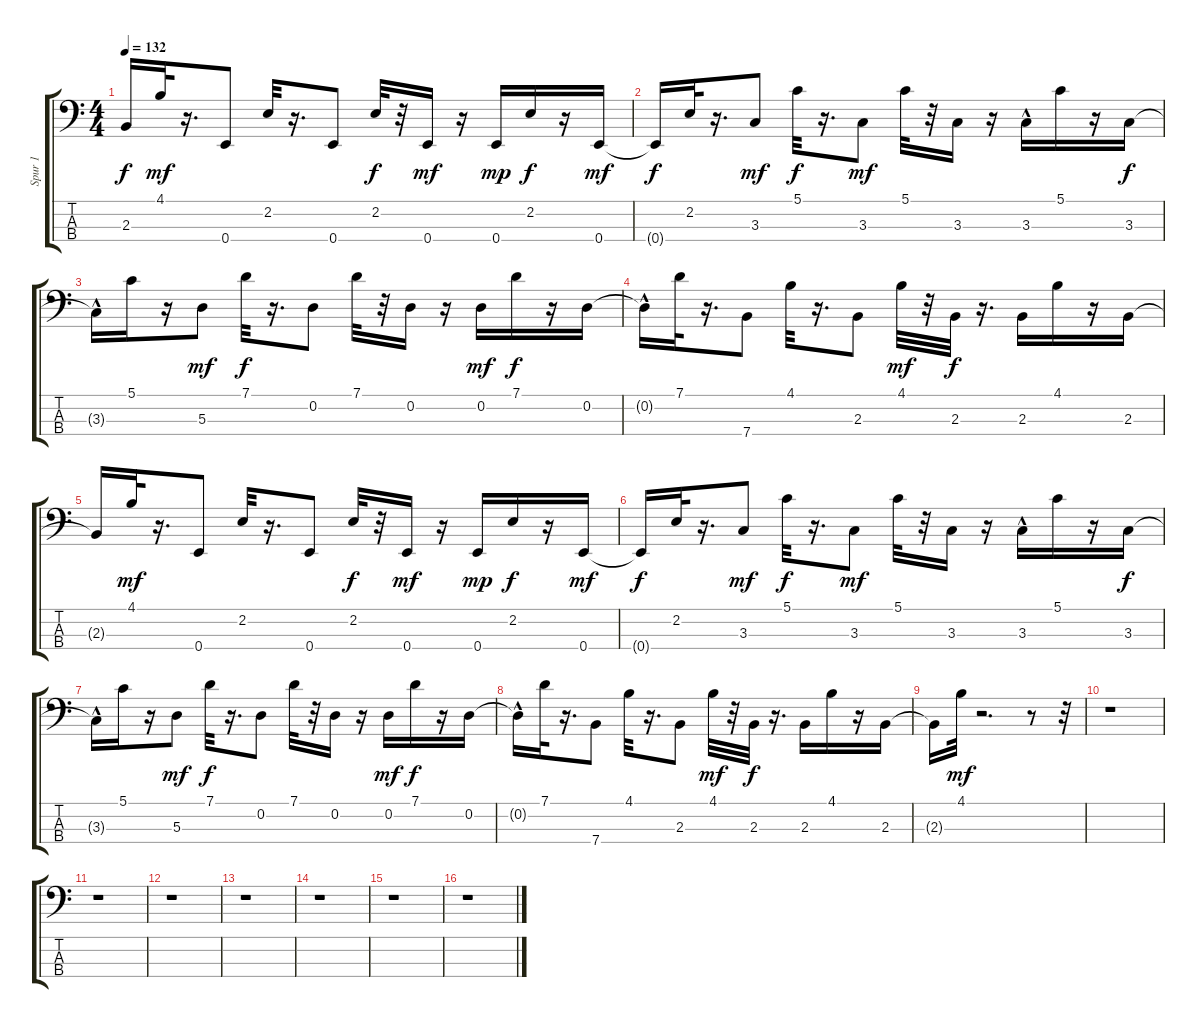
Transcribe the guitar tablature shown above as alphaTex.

\track ("Spur 1" "Spur 1") {instrument electricbassfinger}
\staff {score tabs}
\tuning (G2 D2 A1 E1) {hide}
\ts (4 4)
\tempo 132
\clef f4
\ks c
2.3{t}.16{dy f} 4.1.32{dy mf} r.16{d} 0.4.8 2.2.32 r.16{d} 0.4.8 2.2.32{dy f} r.32 0.4.16{dy mf} r.16 0.4.16{dy mp} 2.2.16{dy f} r.16 0.4.16{dy mf} |
0.4{t}.16{dy f} 2.2.32 r.16{d} 3.3.8{dy mf} 5.1.32{dy f} r.16{d} 3.3.8{dy mf} 5.1.32 r.32 3.3.16 r.16 3.3{hac}.16 5.1.16 r.16 3.3.16{dy f} |
3.3{hac t}.16 5.1.16 r.16 5.3.8{dy mf} 7.1.32{dy f} r.16{d} 0.2.8 7.1.32 r.32 0.2.16 r.16 0.2.16{dy mf} 7.1.16{dy f} r.16 0.2.16 |
0.2{hac t}.16 7.1.32 r.16{d} 7.4.8 4.1.32 r.16{d} 2.3.8 4.1.32{dy mf} r.32 2.3.32{dy f} r.16{d} 2.3.16 4.1.16 r.16 2.3.16 |
2.3{t}.16 4.1.32{dy mf} r.16{d} 0.4.8 2.2.32 r.16{d} 0.4.8 2.2.32{dy f} r.32 0.4.16{dy mf} r.16 0.4.16{dy mp} 2.2.16{dy f} r.16 0.4.16{dy mf} |
0.4{t}.16{dy f} 2.2.32 r.16{d} 3.3.8{dy mf} 5.1.32{dy f} r.16{d} 3.3.8{dy mf} 5.1.32 r.32 3.3.16 r.16 3.3{hac}.16 5.1.16 r.16 3.3.16{dy f} |
3.3{hac t}.16 5.1.16 r.16 5.3.8{dy mf} 7.1.32{dy f} r.16{d} 0.2.8 7.1.32 r.32 0.2.16 r.16 0.2.16{dy mf} 7.1.16{dy f} r.16 0.2.16 |
0.2{hac t}.16 7.1.32 r.16{d} 7.4.8 4.1.32 r.16{d} 2.3.8 4.1.32{dy mf} r.32 2.3.32{dy f} r.16{d} 2.3.16 4.1.16 r.16 2.3.16 |
2.3{t}.16 4.1.32{dy mf} r.2{d} r.8 r.32 |
r.1 |
r.1 |
r.1 |
r.1 |
r.1 |
r.1 |
r.1
